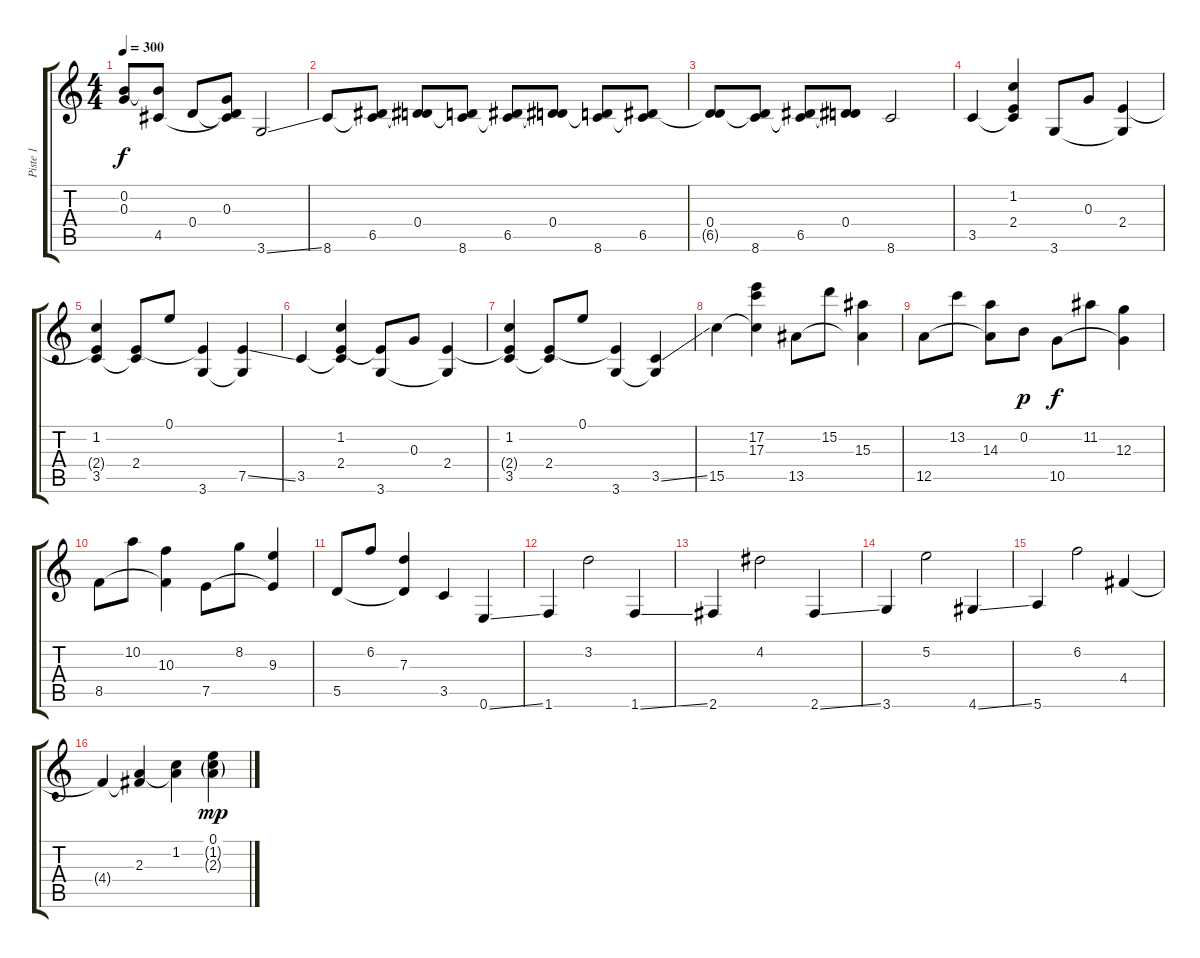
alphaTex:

\track ("Piste 1" "Piste 1") {instrument acousticguitarsteel}
\staff {score tabs}
\tuning (E4 B3 G3 D3 A2 E2) {hide}
\ts (4 4)
\tempo 300
\clef g2
\ks c
(0.2 0.3{t}).8{dy f} (0.2{t} 4.5).8 0.4.8 (0.3 0.4{t} 4.5{t}).8 3.6{ss}.2 |
8.6.8 (6.5 8.6{t}).8 (0.4 6.5{t}).8 (0.4{t} 8.6).8 (6.5 8.6{t}).8 (0.4 6.5{t}).8 (0.4{t} 8.6).8 (6.5 8.6{t}).8 |
(0.4 6.5{t}).8 (0.4{t} 8.6).8 (6.5 8.6{t}).8 (0.4 6.5{t}).8 8.6.2 |
3.5.4 (1.2 2.4 3.5{t}).4 3.6.8 0.3.8 (2.4 3.6{t}).4 |
(1.2 2.4{t} 3.5).4 (2.4 3.5{t}).8 0.1.8 (2.4{t} 3.6).4 (7.5{ss} 3.6{t}).4 |
3.5.4 (1.2 2.4 3.5{t}).4 (2.4{t} 3.6).8 0.3.8 (2.4 3.6{t}).4 |
(1.2 2.4{t} 3.5).4 (2.4 3.5{t}).8 0.1.8 (2.4{t} 3.6).4 (3.5{ss} 3.6{t}).4 |
15.5.4 (17.2 17.3 15.5{t}).4 13.5.8 15.2.8 (15.3 13.5{t}).4 |
12.5.8 13.2.8 (14.3 12.5{t}).8 0.2.8{dy p} 10.5.8{dy f} 11.2.8 (12.3 10.5{t}).4 |
8.5.8 10.2.8 (10.3 8.5{t}).4 7.5.8 8.2.8 (9.3 7.5{t}).4 |
5.5.8 6.2.8 (7.3 5.5{t}).4 3.5.4 0.6{ss}.4 |
1.6.4 3.2.2 1.6{ss}.4 |
2.6.4 4.2.2 2.6{ss}.4 |
3.6.4 5.2.2 4.6{ss}.4 |
5.6.4 6.2.2 4.4.4 |
4.4{t}.4 (2.3 4.4{t}).4 (1.2 2.3{t}).4 (0.1 1.2{g} 2.3{g}).4{dy mp}
